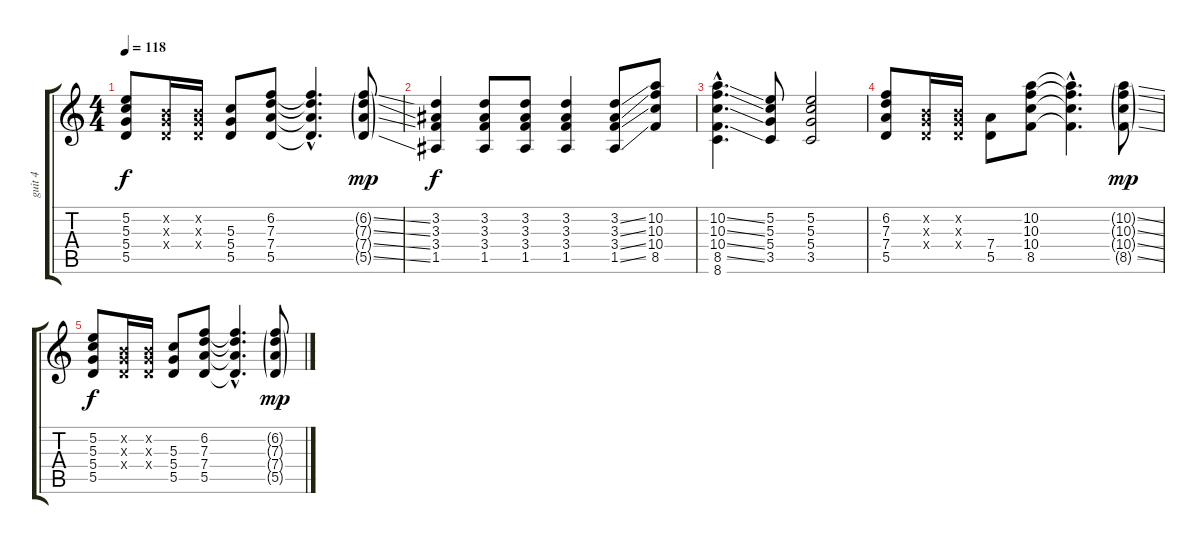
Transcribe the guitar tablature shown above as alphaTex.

\track ("guit 4" "guit 4") {instrument distortionguitar}
\staff {score tabs}
\tuning (E4 B3 G3 D3 A2 E2) {hide}
\ts (4 4)
\tempo 118
\clef g2
\ks c
(5.2 5.3 5.4 5.5).8{dy f} (0.2{x} 0.3{x} 0.4{x}).16 (0.2{x} 0.3{x} 0.4{x}).16 (5.3 5.4 5.5).8 (6.2 7.3 7.4 5.5).8 (6.2{hac t} 7.3{hac t} 7.4{hac t} 5.5{hac t}).4{d} (6.2{ss g} 7.3{ss g} 7.4{ss g} 5.5{ss g}).8{dy mp} |
(3.2 3.3 3.4 1.5).4{dy f} (3.2 3.3 3.4 1.5).8 (3.2 3.3 3.4 1.5).8 (3.2 3.3 3.4 1.5).4 (3.2{ss} 3.3{ss} 3.4{ss} 1.5{ss}).8 (10.2 10.3 10.4 8.5).8 |
(10.2{ss hac} 10.3{ss hac} 10.4{ss hac} 8.5{ss hac} 8.6{hac}).4{d} (5.2 5.3 5.4 3.5).8 (5.2 5.3 5.4 3.5).2 |
(6.2 7.3 7.4 5.5).8 (0.2{x} 0.3{x} 0.4{x}).16 (0.2{x} 0.3{x} 0.4{x}).16 (7.4 5.5).8 (10.2 10.3 10.4 8.5).8 (10.2{hac t} 10.3{hac t} 10.4{hac t} 8.5{hac t}).4{d} (10.2{ss g} 10.3{ss g} 10.4{ss g} 8.5{ss g}).8{dy mp} |
(5.2 5.3 5.4 5.5).8{dy f} (0.2{x} 0.3{x} 0.4{x}).16 (0.2{x} 0.3{x} 0.4{x}).16 (5.3 5.4 5.5).8 (6.2 7.3 7.4 5.5).8 (6.2{hac t} 7.3{hac t} 7.4{hac t} 5.5{hac t}).4{d} (6.2{g} 7.3{g} 7.4{g} 5.5{g}).8{dy mp}
